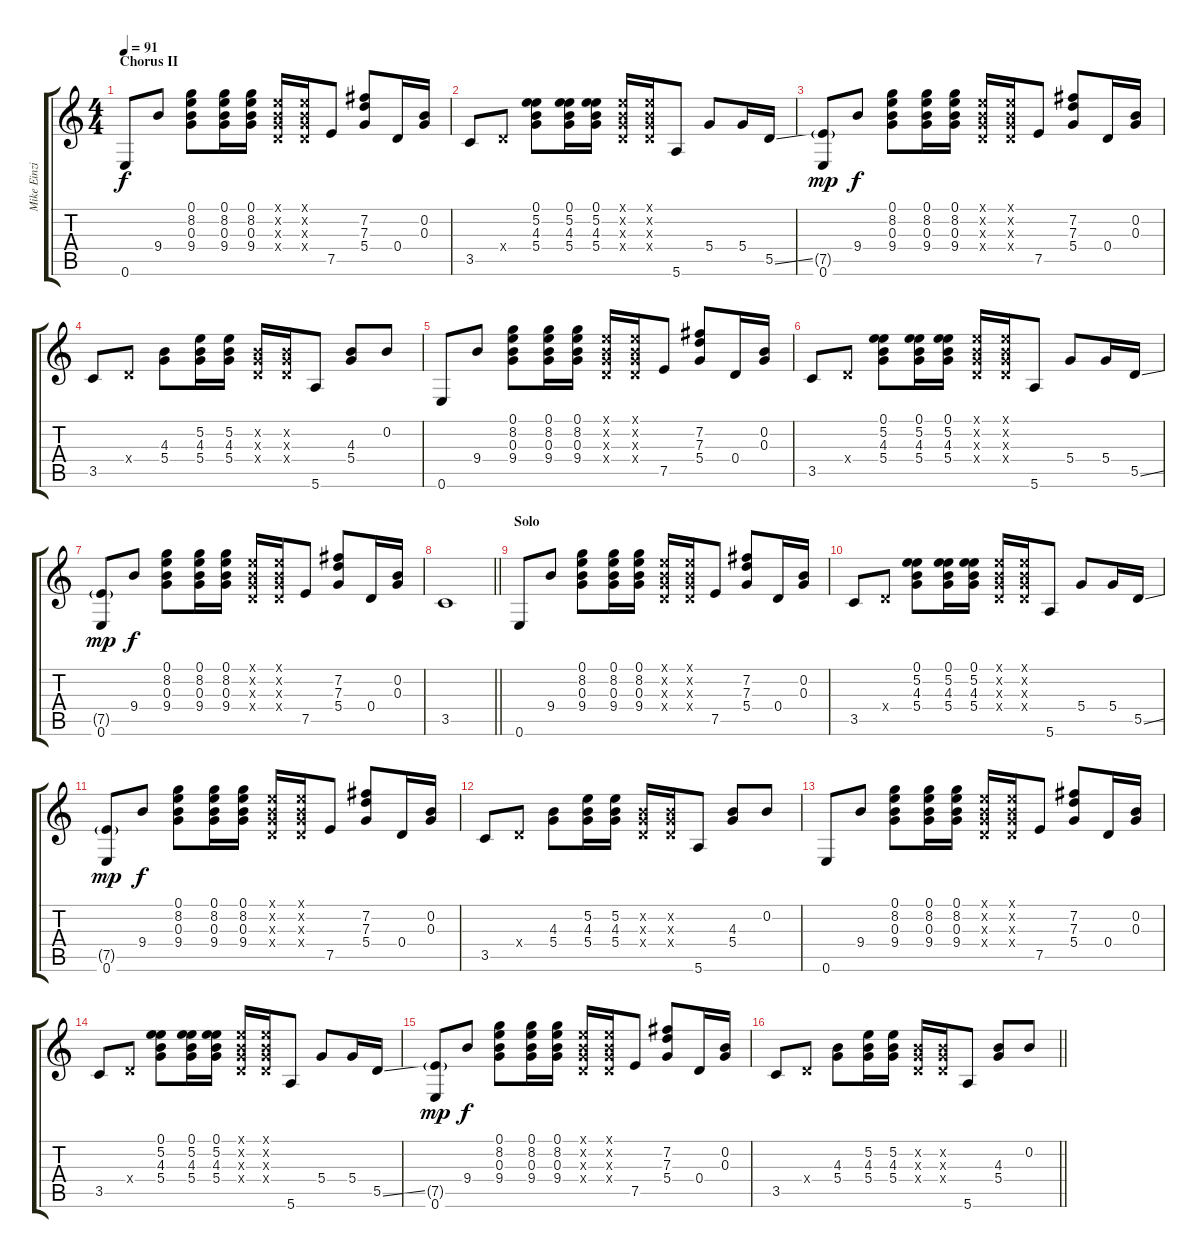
\track ("Mike Einziger" "Mike Einzi") {instrument acousticguitarsteel}
\staff {score tabs}
\tuning (E4 B3 G3 D3 A2 E2) {hide}
\ts (4 4)
\section ("" "Chorus II")
\tempo 91
\clef g2
\ks c
0.6.8{dy f} 9.4.8 (0.1 8.2 0.3 9.4).8 (0.1 8.2 0.3 9.4).16 (0.1 8.2 0.3 9.4).16 (0.1{x} 0.2{x} 0.3{x} 0.4{x}).16 (0.1{x} 0.2{x} 0.3{x} 0.4{x}).16 7.5.8 (7.2 7.3 5.4).8 0.4.16 (0.2 0.3).16 |
3.5.8 0.4{x}.8 (0.1 5.2 4.3 5.4).8 (0.1 5.2 4.3 5.4).16 (0.1 5.2 4.3 5.4).16 (0.1{x} 0.2{x} 0.3{x} 0.4{x}).16 (0.1{x} 0.2{x} 0.3{x} 0.4{x}).16 5.6.8 5.4.8 5.4.16 5.5{ss}.16 |
(7.5{g} 0.6).8{dy mp} 9.4.8{dy f} (0.1 8.2 0.3 9.4).8 (0.1 8.2 0.3 9.4).16 (0.1 8.2 0.3 9.4).16 (0.1{x} 0.2{x} 0.3{x} 0.4{x}).16 (0.1{x} 0.2{x} 0.3{x} 0.4{x}).16 7.5.8 (7.2 7.3 5.4).8 0.4.16 (0.2 0.3).16 |
3.5.8 0.4{x}.8 (4.3 5.4).8 (5.2 4.3 5.4).16 (5.2 4.3 5.4).16 (0.2{x} 0.3{x} 0.4{x}).16 (0.2{x} 0.3{x} 0.4{x}).16 5.6.8 (4.3 5.4).8 0.2.8 |
0.6.8 9.4.8 (0.1 8.2 0.3 9.4).8 (0.1 8.2 0.3 9.4).16 (0.1 8.2 0.3 9.4).16 (0.1{x} 0.2{x} 0.3{x} 0.4{x}).16 (0.1{x} 0.2{x} 0.3{x} 0.4{x}).16 7.5.8 (7.2 7.3 5.4).8 0.4.16 (0.2 0.3).16 |
3.5.8 0.4{x}.8 (0.1 5.2 4.3 5.4).8 (0.1 5.2 4.3 5.4).16 (0.1 5.2 4.3 5.4).16 (0.1{x} 0.2{x} 0.3{x} 0.4{x}).16 (0.1{x} 0.2{x} 0.3{x} 0.4{x}).16 5.6.8 5.4.8 5.4.16 5.5{ss}.16 |
(7.5{g} 0.6).8{dy mp} 9.4.8{dy f} (0.1 8.2 0.3 9.4).8 (0.1 8.2 0.3 9.4).16 (0.1 8.2 0.3 9.4).16 (0.1{x} 0.2{x} 0.3{x} 0.4{x}).16 (0.1{x} 0.2{x} 0.3{x} 0.4{x}).16 7.5.8 (7.2 7.3 5.4).8 0.4.16 (0.2 0.3).16 |
\barLineRight lightlight
3.5.1 |
\section ("" "Solo")
0.6.8 9.4.8 (0.1 8.2 0.3 9.4).8 (0.1 8.2 0.3 9.4).16 (0.1 8.2 0.3 9.4).16 (0.1{x} 0.2{x} 0.3{x} 0.4{x}).16 (0.1{x} 0.2{x} 0.3{x} 0.4{x}).16 7.5.8 (7.2 7.3 5.4).8 0.4.16 (0.2 0.3).16 |
3.5.8 0.4{x}.8 (0.1 5.2 4.3 5.4).8 (0.1 5.2 4.3 5.4).16 (0.1 5.2 4.3 5.4).16 (0.1{x} 0.2{x} 0.3{x} 0.4{x}).16 (0.1{x} 0.2{x} 0.3{x} 0.4{x}).16 5.6.8 5.4.8 5.4.16 5.5{ss}.16 |
(7.5{g} 0.6).8{dy mp} 9.4.8{dy f} (0.1 8.2 0.3 9.4).8 (0.1 8.2 0.3 9.4).16 (0.1 8.2 0.3 9.4).16 (0.1{x} 0.2{x} 0.3{x} 0.4{x}).16 (0.1{x} 0.2{x} 0.3{x} 0.4{x}).16 7.5.8 (7.2 7.3 5.4).8 0.4.16 (0.2 0.3).16 |
3.5.8 0.4{x}.8 (4.3 5.4).8 (5.2 4.3 5.4).16 (5.2 4.3 5.4).16 (0.2{x} 0.3{x} 0.4{x}).16 (0.2{x} 0.3{x} 0.4{x}).16 5.6.8 (4.3 5.4).8 0.2.8 |
0.6.8 9.4.8 (0.1 8.2 0.3 9.4).8 (0.1 8.2 0.3 9.4).16 (0.1 8.2 0.3 9.4).16 (0.1{x} 0.2{x} 0.3{x} 0.4{x}).16 (0.1{x} 0.2{x} 0.3{x} 0.4{x}).16 7.5.8 (7.2 7.3 5.4).8 0.4.16 (0.2 0.3).16 |
3.5.8 0.4{x}.8 (0.1 5.2 4.3 5.4).8 (0.1 5.2 4.3 5.4).16 (0.1 5.2 4.3 5.4).16 (0.1{x} 0.2{x} 0.3{x} 0.4{x}).16 (0.1{x} 0.2{x} 0.3{x} 0.4{x}).16 5.6.8 5.4.8 5.4.16 5.5{ss}.16 |
(7.5{g} 0.6).8{dy mp} 9.4.8{dy f} (0.1 8.2 0.3 9.4).8 (0.1 8.2 0.3 9.4).16 (0.1 8.2 0.3 9.4).16 (0.1{x} 0.2{x} 0.3{x} 0.4{x}).16 (0.1{x} 0.2{x} 0.3{x} 0.4{x}).16 7.5.8 (7.2 7.3 5.4).8 0.4.16 (0.2 0.3).16 |
\barLineRight lightlight
3.5.8 0.4{x}.8 (4.3 5.4).8 (5.2 4.3 5.4).16 (5.2 4.3 5.4).16 (0.2{x} 0.3{x} 0.4{x}).16 (0.2{x} 0.3{x} 0.4{x}).16 5.6.8 (4.3 5.4).8 0.2.8
